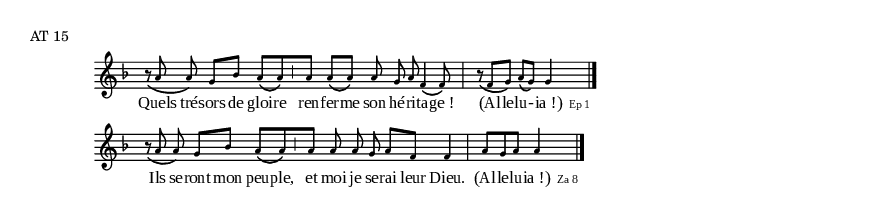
\version "2.14.0"
 \include "definitions.ly"
\markup {AT  15}



\relative a' { 
	\new Staff {
		\cadenzaOn 		\key f \major
		\set Staff.instrumentName = \markup{ \center-column {  } }
		\times 2/3 { r8_\( a a\) }
		g[ bes]
		\times 2/3 { a[\( a\) \cesure \pespace  a] }
		a[\( a\)]
		\times 2/3 { a g a }
		f4\( f8\) \pespace \barre\pespace
		\times 2/3 {r8_\(f[ g]\)} a[\( g\)] g4
		\endBar
	}
	\addlyrics {
		 Quels tré -- sors de gloi -- re ren -- fer -- me son hé -- ri -- ta -- "ge !" "(Al" -- le -- lu -- - -- "ia !)"
		\markup { \citation #"Ep 1" }
	}
}
\relative a' { 
	\new Staff {
		\cadenzaOn 		\key f \major
		\set Staff.instrumentName = \markup{ \center-column {  } }
		\times 2/3 { r8_\( a a\) }
		g[ bes]
		\times 2/3 { a[\( a\) \cesure\pespace  a] }
		\times 2/3 { a a g }
		a[ f]
		f4 \pespace\barre\pespace 
		\times 2/3 {a8[ g a]} a4
		\endBar
	}
	\addlyrics {
		 Ils se -- ront mon peu -- ple, et moi je se -- rai leur Dieu. "(Al" -- le -- lu -- "ia !)"
		\markup { \citation #"Za 8" }
	}
}
